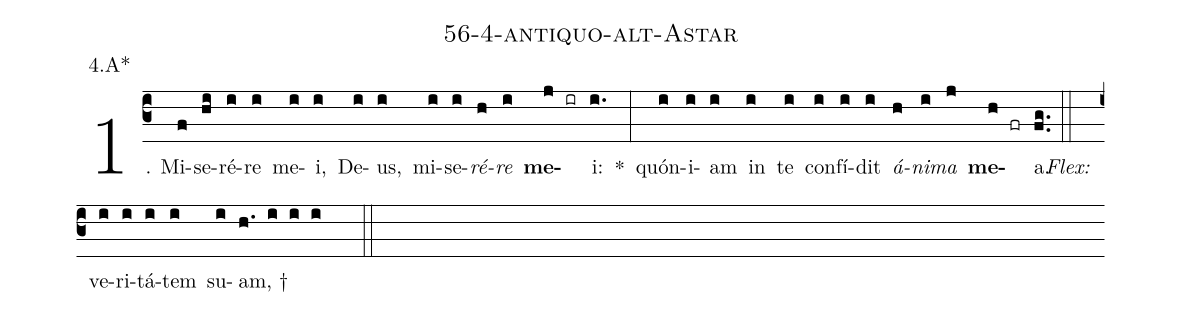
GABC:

name: 56-4-antiquo-alt-Astar;
annotation: 4.A*;
%%
(c3)1. Mi(f)se(hi)ré(i)re(i) me(i)i,(i) De(i)us,(i) mi(i)se(i)<i>ré</i>(h)<i>re</i>(i) <b>me</b>(j ir)i:(i.) *(:) quón(i)i(i)am(i) in(i) te(i) con(i)fí(i)dit(i) <i>á</i>(h)<i>ni</i>(i)<i>ma</i>(j) <b>me</b>(h fr)a.(fg..) (::)
<i>Flex:</i>()  ve(i)ri(i)tá(i)tem(i) su(i)am, †(h. i i i  ::)
